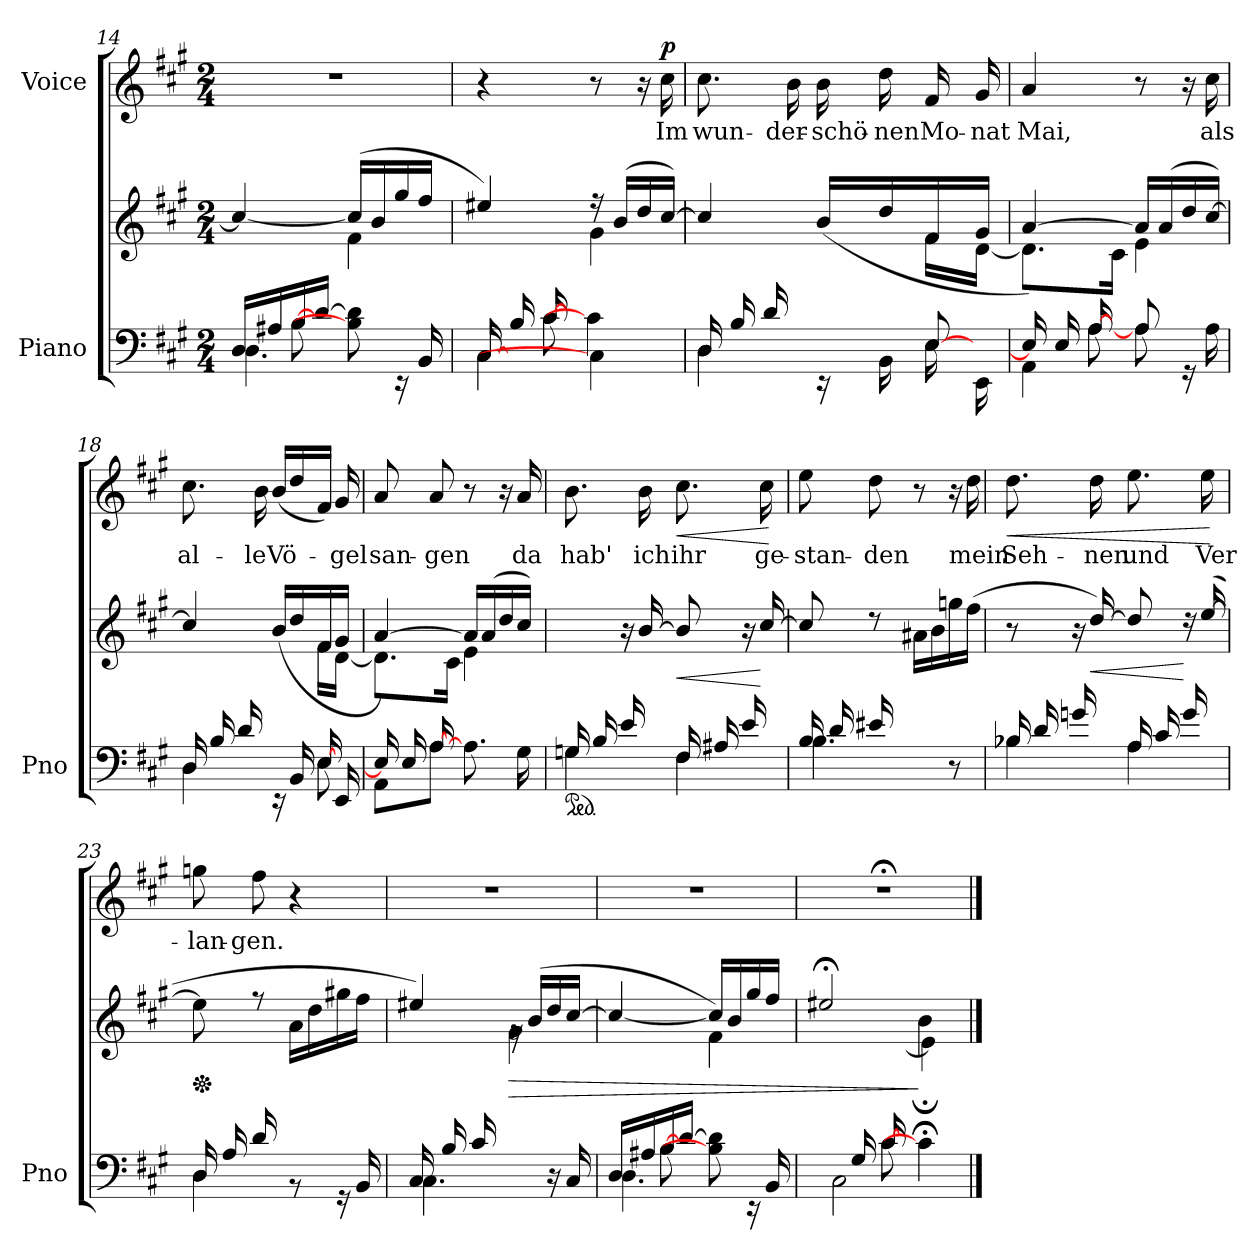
**kern	**kern	**dynam	**kern	**text	**dynam
*part2	*part2	*part2	*part1	*part1	*part1
*staff3	*staff2	*staff2/3	*staff1	*staff1	*staff1
*I"Piano	*	*	*I"Voice	*	*
*I'Pno	*	*	*	*	*
*clefF4	*clefG2	*	*clefG2	*	*
*k[f#c#g#]	*k[f#c#g#]	*	*k[f#c#g#]	*	*
*M2/4	*M2/4	*	*M2/4	*	*
=14	=14	=14	=14	=14	=14
*^	*^	*	*	*	*
*	*^	*	*	*	*	*	*
16D/LL	4.D\	8ryy	4cc#/_	4ryy	.	2r	.	.
16A#X/	.	.	.	.	.	.	.	.
[16B/	.	8B\	.	.	.	.	.	.
[16d/JJ	.	.	.	.	.	.	.	.
4ryy	.	8B\] 8d\]	(16cc#/LL]	4f#\	.	.	.	.
.	.	.	16b/	.	.	.	.	.
.	16rEE	8ryy	16gg#/	.	.	.	.	.
.	16BB/	.	16ff#/JJ	.	.	.	.	.
=15	=15	=15	=15	=15	=15	=15	=15	=15
([16C#/LL	4C#\	8ryy	4ee#X/)	8.ryy	.	4r	.	.
16B/	.	.	.	.	.	.	.	.
[16c#/	.	8c#\	.	.	.	.	.	.
4ryy	.	.	.	16e#X\JJ	.	.	.	.
.	4C#\]	4c#\]	16r	4g#\)	.	8r	.	.
.	.	.	(16b/LL	.	.	.	.	.
.	.	.	16dd/	.	.	16r	.	.
!	!	!	!	!	!	!	!LO:LY:b	!LO:DY:a
16ryy	.	.	[16cc#/JJ)	.	.	16cc#\	Im	p
*	*v	*v	*	*	*	*	*	*
=16	=16	=16	=16	=16	=16	=16	=16
*	*	*	*^	*	*	*	*
!	!	!	!	!	!	!	!LO:LY:b	!
(16D/LL	4D\	4cc#/]	4.ryy	8.ryy	.	8.cc#\	wun-	.
16B/	.	.	.	.	.	.	.	.
16d/	.	.	.	.	.	.	.	.
!	!	!	!	!	!	!	!LO:LY:b	!
16ryy	.	.	.	16f#\JJ)	.	16b\	-der-	.
!	!	!	!	!	!	!	!LO:LY:b	!
16rEE	8ryy	(16b/LL	.	4ryy	.	16b\	-schö-	.
!	!	!	!	!	!	!	!LO:LY:b	!
16BB\LL	.	16dd/	.	.	.	16dd\	-nen	.
!	!	!	!	!	!	!	!LO:LY:b	!
[16E\	8E/	16f#/	16f#\LL	.	.	16f#/	Mo-	.
!	!	!	!	!	!	!	!LO:LY:b	!
16EE\JJ	.	16g#/JJ	[16d\JJ	.	.	16g#/	-nat	.
!!LO:PB:g=z
=17	=17	=17	=17	=17	=17	=17	=17	=17
*	*^	*	*	*	*	*	*	*
!	!	!	!	!	!	!	!	!LO:LY:b	!
16E/LL]	4AA\	8ryy	[4a/)	8.d\L]	8.ryy	.	4a/	Mai,	.
16E/	.	.	.	.	.	.	.	.	.
[16A/	.	8A\	.	.	.	.	.	.	.
16ryy	.	.	.	16c#\Jk	16c#\JJ	.	.	.	.
8A/]	8A\	4ryy	16a/LL]	4e\	4ryy	.	8r	.	.
.	.	.	(>16a/	.	.	.	.	.	.
16rGG	8ryy	.	16dd/	.	.	.	16r	.	.
!	!	!	!	!	!	!	!	!LO:LY:b	!
16A\	.	.	[16cc#/JJ)	.	.	.	16cc#\	als	.
*	*v	*v	*	*	*	*	*	*	*
=18	=18	=18	=18	=18	=18	=18	=18	=18
!	!	!	!	!	!	!	!LO:LY:b	!
(16D/LL	4D\	4cc#/]	4.ryy	8.ryy	.	8.cc#\	al-	.
16B/	.	.	.	.	.	.	.	.
16d/	.	.	.	.	.	.	.	.
!	!	!	!	!	!	!	!LO:LY:b	!
16ryy	.	.	.	16f#\JJ)	.	16b\	-le	.
!	!	!	!	!	!	!	!LO:LY:b	!
16rEE	8ryy	(16b/LL	.	4ryy	.	(16b/LL	Vö-	.
16BB/LL	.	16dd/	.	.	.	16dd/	.	.
[16E/	8E\	16f#/	16f#\LL	.	.	16f#/JJ)	.	.
!	!	!	!	!	!	!	!LO:LY:b	!
16EE/JJ	.	16g#/JJ	[16d\JJ	.	.	16g#/	-gel	.
=19	=19	=19	=19	=19	=19	=19	=19	=19
!	!	!	!	!	!	!	!LO:LY:b	!
16E/LL]	8AA\L	[4a/)	8.d\L]	8.ryy	.	8a/	san-	.
16E/	.	.	.	.	.	.	.	.
!	!	!	!	!	!	!	!LO:LY:b	!
[16A/	8A\J	.	.	.	.	8a/	-gen	.
16ryy	.	.	16c#\Jk	16c#\JJ	.	.	.	.
8.A\L]	4ryy	16a/LL]	4e\	4ryy	.	8r	.	.
.	.	(>16a/	.	.	.	.	.	.
.	.	16dd/	.	.	.	16r	.	.
!	!	!	!	!	!	!	!LO:LY:b	!
16G#\Jk	.	16cc#/JJ)	.	.	.	16a/	da	.
*	*	*v	*v	*v	*	*	*	*
=20	=20	=20	=20	=20	=20	=20
*ped	*	*	*	*	*	*
*	*	*^	*	*	*	*
!	!	!	!	!	!	!LO:LY:b	!
(16Gn/LL	4G\	8ryy	8.ryy	.	8.b\	hab'	.
16B/	.	.	.	.	.	.	.
16e/	.	16r	.	.	.	.	.
!	!	!	!	!	!	!LO:LY:b	!
16ryy	.	[16b/	16b\JJ)	.	16b\	ich	.
!	!	!	!	!LO:HP:b	!	!LO:LY:b	!LO:HP:b
(16F#/LL	4F#\	8b/]	8.ryy	<	8.cc#\	ihr	<
16A#X/	.	.	.	.	.	.	.
16e/	.	16r	.	.	.	.	.
!	!	!	!	!	!	!LO:LY:b	!
16ryy	.	[16cc#/	16cc#\JJ)	[	16cc#\	ge-	.
*v	*v	*	*	*	*	*	*
*	*v	*v	*	*	*	*
.	.	.	.	.	[
=21	=21	=21	=21	=21	=21
*^	*^	*	*	*	*
!	!	!	!	!	!	!LO:LY:b	!
(>16B/LL	4.B\	8cc#/]	8.ryy	.	8ee\	-stan-	.
16d/	.	.	.	.	.	.	.
!	!	!	!	!	!	!LO:LY:b	!
16e#X/	.	8r	.	.	8dd\	-den	.
4ryy	.	.	16f#\JJ	.	.	.	.
.	.	16a#X\LL	4ryy	.	8r	.	.
.	.	16b\	.	.	.	.	.
.	8r	16ggn\	.	.	16r	.	.
!	!	!	!	!	!	!LO:LY:b	!
16ryy	.	(16ff#\JJ	.	.	16dd\	mein	.
!!LO:LB:g=z
=22	=22	=22	=22	=22	=22	=22	=22
!	!	!	!	!	!	!LO:LY:b	!LO:HP:b
(16B-X/LL	4B-X\	8r	8.ryy	.	8.dd\	Seh-	<
16d/	.	.	.	.	.	.	.
16gn/	.	16r	.	.	.	.	.
!	!	!	!	!LO:HP:b	!	!LO:LY:b	!
16ryy	.	[16dd/)	16dd\JJ	<	16dd\	-nen	.
!	!	!	!	!	!	!LO:LY:b	!
(16A/LL	4A\	8dd/]	8.ryy	.	8.ee\	und	.
16c#/	.	.	.	.	.	.	.
16g/	.	16rdd	.	[	.	.	.
!	!	!	!	!	!	!LO:LY:b	!
16ryy	.	([16ee/	16ee\JJ	.	16ee\	Ver-	.
*v	*v	*	*	*	*	*	*
*	*v	*v	*	*	*	*
.	.	.	.	.	[
=23	=23	=23	=23	=23	=23
*^	*	*	*	*	*
*	*	*Xped	*	*	*	*
*	*	*^	*	*	*	*
!	!	!	!	!	!	!LO:LY:b	!
16D/LL	4D\	8ee\]	8.ryy	.	8ggn\	-lan-	.
16A/	.	.	.	.	.	.	.
!	!	!	!	!	!	!LO:LY:b	!
16d/	.	8rff	.	.	8ff#\	-gen.	.
16ryy	.	.	16f#\JJ	.	.	.	.
8rBB	4ryy	16a\LL	4ryy	.	4r	.	.
.	.	16dd\	.	.	.	.	.
16rGG	.	16gg#X\	.	.	.	.	.
16BB/	.	16ff#\JJ	.	.	.	.	.
=24	=24	=24	=24	=24	=24	=24	=24
16C#/LL	4.C#\	4ee#X/)	8.ryy	.	2r	.	.
16B/	.	.	.	.	.	.	.
16c#/	.	.	.	.	.	.	.
4ryy	.	.	16e#X\JJ	.	.	.	.
!	!	!	!	!LO:HP:b	!	!	!
.	.	16rg	4g#\)	>	.	.	.
.	.	(16b/LL	.	.	.	.	.
.	16r	16dd/	.	.	.	.	.
16ryy	16C#/	[16cc#/JJ	.	.	.	.	.
=25	=25	=25	=25	=25	=25	=25	=25
*	*^	*	*	*	*	*	*
(16D/LL	4.D\	8ryy	4cc#/_	4ryy	.	2r	.	.
16A#X/	.	.	.	.	.	.	.	.
[16B/	.	8B\	.	.	.	.	.	.
[16d/JJ	.	.	.	.	.	.	.	.
4ryy	.	8B\] 8d\]	16cc#/LL]	4f#\)	.	.	.	.
.	.	.	16b/	.	.	.	.	.
.	16rEE	8ryy	16gg#/	.	.	.	.	.
.	16BB/	.	16ff#/JJ	.	.	.	.	.
=26	=26	=26	=26	=26	=26	=26	=26	=26
*	*	*	*	*^	*	*	*	*
(16C#;/LLyy	2C#\	8ryy	2ee#X;</)	8.ryy	4ryy	.	2r;<	.	.
16G#/	.	.	.	.	.	.	.	.	.
[16c#/	.	8c#\	.	.	.	.	.	.	.
4ryy	.	.	.	[16e#X\JJ	.	.	.	.	.
.	.	4c#;<\]	.	4b;\)	4e#\]	]	.	.	.
16ryy	.	.	.	.	.	.	.	.	.
*v	*v	*v	*	*	*	*	*	*	*
*	*v	*v	*v	*	*	*	*
==	==	==	==	==	==
*-	*-	*-	*-	*-	*-
